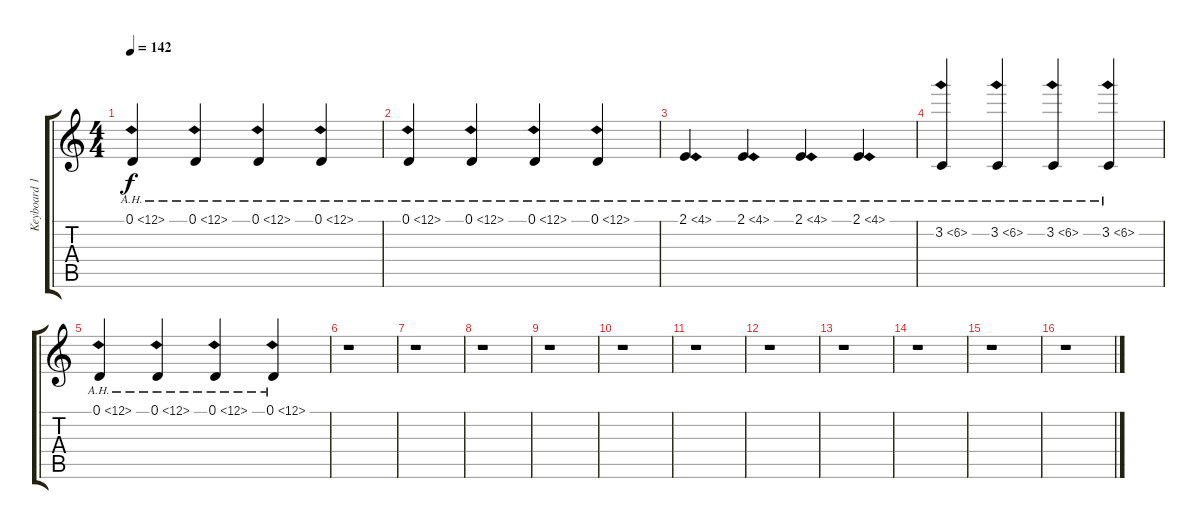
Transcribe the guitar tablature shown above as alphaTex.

\track ("Keyboard 1" "Keyboard 1") {instrument pad2warm}
\staff {score tabs}
\tuning (D4 A3 F3 C3 G2 D2) {hide}
\ts (4 4)
\tempo 142
\clef g2
\ks c
0.1{ah 12}.4{dy f} 0.1{ah 12}.4 0.1{ah 12}.4 0.1{ah 12}.4 |
0.1{ah 12}.4 0.1{ah 12}.4 0.1{ah 12}.4 0.1{ah 12}.4 |
2.1{ah 2}.4 2.1{ah 2}.4 2.1{ah 2}.4 2.1{ah 2}.4 |
3.2{ah 3}.4 3.2{ah 3}.4 3.2{ah 3}.4 3.2{ah 3}.4 |
0.1{ah 12}.4 0.1{ah 12}.4 0.1{ah 12}.4 0.1{ah 12}.4 |
r.1 |
r.1 |
r.1 |
r.1 |
r.1 |
r.1 |
r.1 |
r.1 |
r.1 |
r.1 |
r.1
